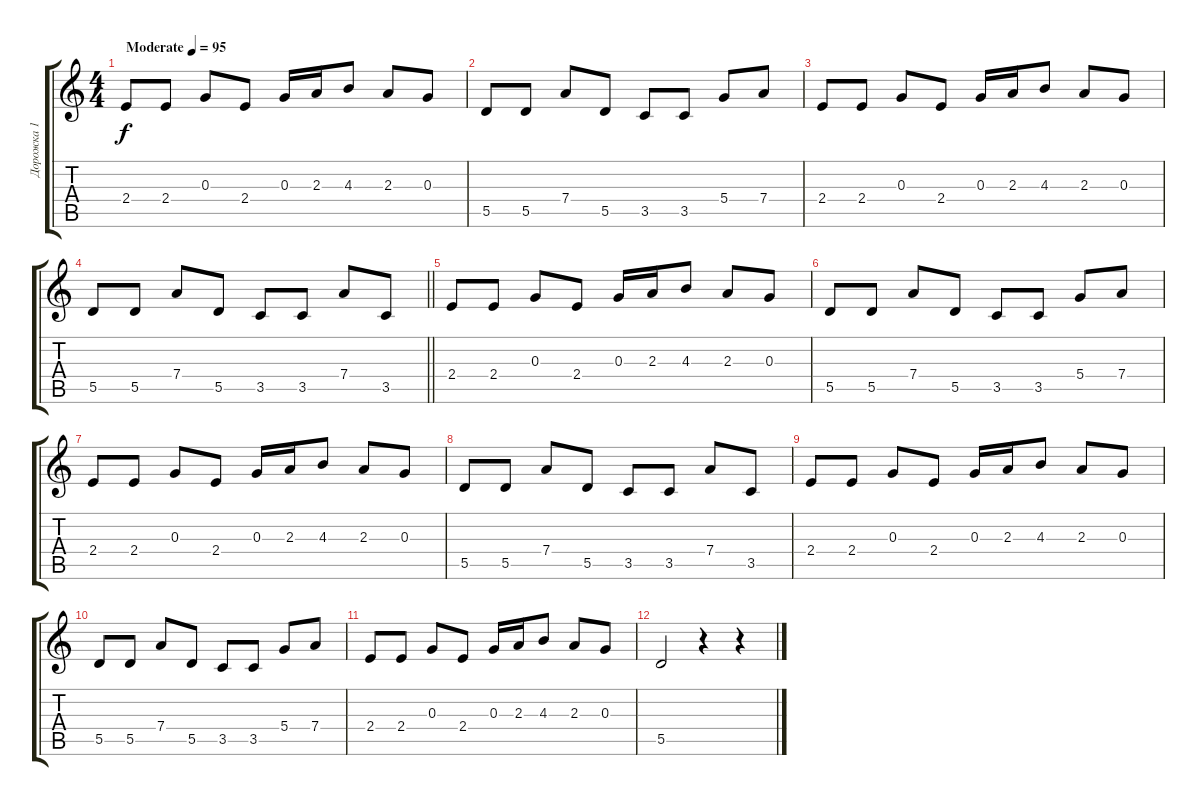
\track ("Дорожка 1" "Дорожка 1") {instrument electricguitarmuted}
\staff {score tabs}
\tuning (E4 B3 G3 D3 A2 E2) {hide}
\ts (4 4)
\tempo (95 "Moderate")
\clef g2
\ks c
2.4.8{dy f instrument electricguitarmuted} 2.4.8 0.3.8 2.4.8 0.3.16 2.3.16 4.3.8 2.3.8 0.3.8 |
5.5.8 5.5.8 7.4.8 5.5.8 3.5.8 3.5.8 5.4.8 7.4.8 |
2.4.8 2.4.8 0.3.8 2.4.8 0.3.16 2.3.16 4.3.8 2.3.8 0.3.8 |
\barLineRight lightlight
5.5.8 5.5.8 7.4.8 5.5.8 3.5.8 3.5.8 7.4.8 3.5.8 |
2.4.8 2.4.8 0.3.8 2.4.8 0.3.16 2.3.16 4.3.8 2.3.8 0.3.8 |
5.5.8 5.5.8 7.4.8 5.5.8 3.5.8 3.5.8 5.4.8 7.4.8 |
2.4.8 2.4.8 0.3.8 2.4.8 0.3.16 2.3.16 4.3.8 2.3.8 0.3.8 |
5.5.8 5.5.8 7.4.8 5.5.8 3.5.8 3.5.8 7.4.8 3.5.8 |
2.4.8 2.4.8 0.3.8 2.4.8 0.3.16 2.3.16 4.3.8 2.3.8 0.3.8 |
5.5.8 5.5.8 7.4.8 5.5.8 3.5.8 3.5.8 5.4.8 7.4.8 |
2.4.8 2.4.8 0.3.8 2.4.8 0.3.16 2.3.16 4.3.8 2.3.8 0.3.8 |
5.5.2 r.4 r.4
